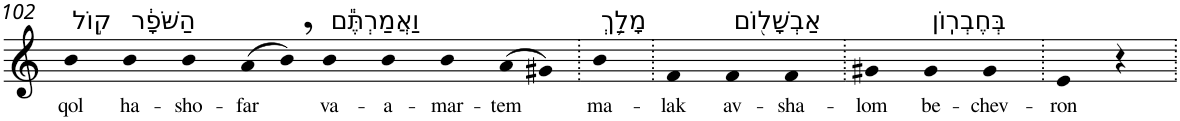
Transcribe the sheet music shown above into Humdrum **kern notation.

**kern	**text
*part1	*part1
*staff1	*staff1
*I"Piano	*
*I'Pno	*
!!LO:PB:g=z
*clefG2	*
*k[]	*
=102	=102
!LO:TX:a:t=ק֣וֹל	!
!	!LO:LY:b
4b	qol
!LO:TX:a:t=הַשֹּׁפָ֔ר	!
!	!LO:LY:b
4b	ha-
!	!LO:LY:b
4b	-sho-
!	!LO:LY:b
(>8a	-far
8b,)	.
!LO:TX:a:t=וַאֲמַרְתֶּ֕ם	!
!	!LO:LY:b
4b	va-
!	!LO:LY:b
4b	-a-
!	!LO:LY:b
4b	-mar-
!	!LO:LY:b
(>8a	-tem
8g#X)	.
=103.	=103.
!LO:TX:a:t=מָלַ֥ךְ	!
!	!LO:LY:b
4b	ma-
=104.	=104.
!	!LO:LY:b
4f	-lak
!LO:TX:a:t=אַבְשָׁל֖וֹם	!
!	!LO:LY:b
4f	av-
!	!LO:LY:b
4f	-sha-
=105.	=105.
!	!LO:LY:b
4g#X	-lom
!LO:TX:a:t=בְּחֶבְרֽוֹן	!
!	!LO:LY:b
4g#	be-
!	!LO:LY:b
4g#	-chev-
=106.	=106.
!	!LO:LY:b
4e	-ron
4r	.
=.	=.
*-	*-
